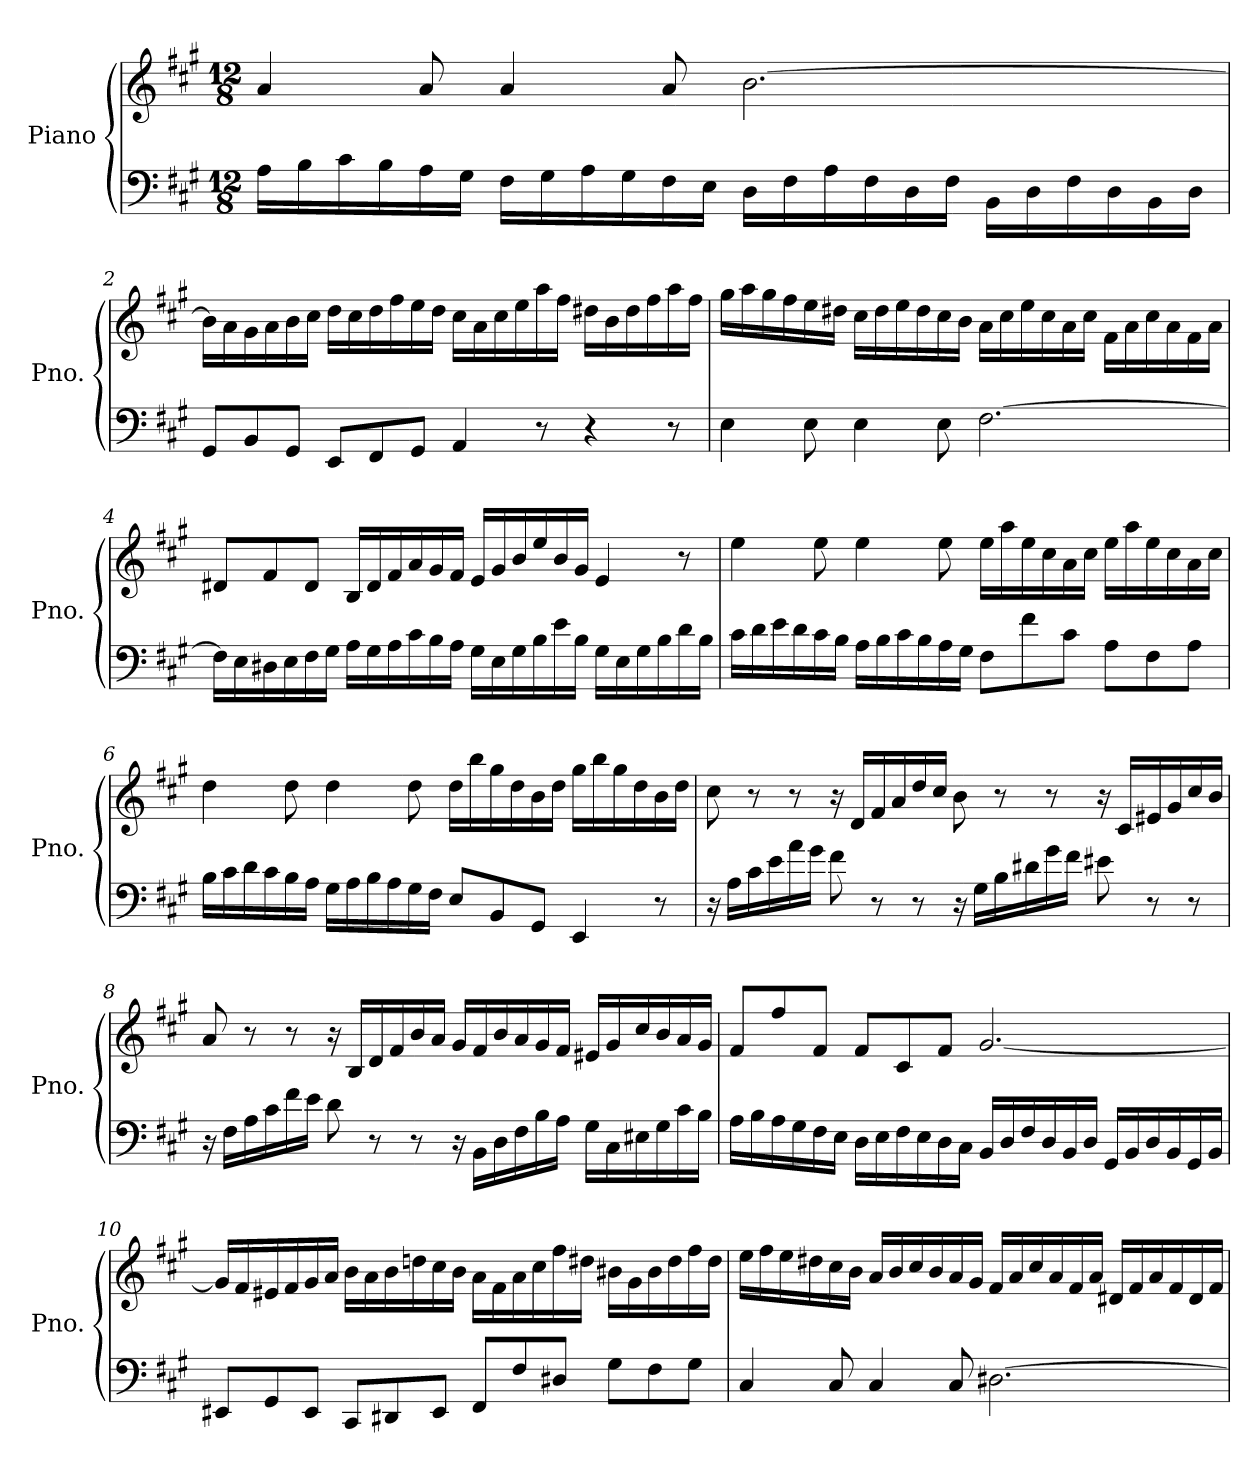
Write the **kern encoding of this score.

**kern	**kern
*part1	*part1
*staff2	*staff1
*I"Piano	*
*I'Pno.	*
*clefF4	*clefG2
*k[f#c#g#]	*k[f#c#g#]
*M12/8	*M12/8
*MM144	*MM144
=1	=1
16A\LL	4a/
16B\	.
16c#\	.
16B\	.
16A\	8a/
16G#\JJ	.
16F#\LL	4a/
16G#\	.
16A\	.
16G#\	.
16F#\	8a/
16E\JJ	.
16D\LL	[2.b\
16F#\	.
16A\	.
16F#\	.
16D\	.
16F#\JJ	.
16BB\LL	.
16D\	.
16F#\	.
16D\	.
16BB\	.
16D\JJ	.
=2	=2
8GG#/L	16b\LL]
.	16a\
8BB/	16g#\
.	16a\
8GG#/J	16b\
.	16cc#\JJ
8EE/L	16dd\LL
.	16cc#\
8FF#/	16dd\
.	16ff#\
8GG#/J	16ee\
.	16dd\JJ
4AA/	16cc#\LL
.	16a\
.	16cc#\
.	16ee\
8r	16aa\
.	16ff#\JJ
4r	16dd#X\LL
.	16b\
.	16dd#\
.	16ff#\
8r	16aa\
.	16ff#\JJ
!!LO:LB:g=z
=3	=3
4E\	16gg#\LL
.	16aa\
.	16gg#\
.	16ff#\
8E\	16ee\
.	16dd#X\JJ
4E\	16cc#\LL
.	16dd#\
.	16ee\
.	16dd#\
8E\	16cc#\
.	16b\JJ
[2.F#\	16a\LL
.	16cc#\
.	16ee\
.	16cc#\
.	16a\
.	16cc#\JJ
.	16f#\LL
.	16a\
.	16cc#\
.	16a\
.	16f#\
.	16a\JJ
=4	=4
16F#\LL]	8d#X/L
16E\	.
16D#X\	8f#/
16E\	.
16F#\	8d#/J
16G#\JJ	.
16A\LL	16B/LL
16G#\	16d#/
16A\	16f#/
16c#\	16a/
16B\	16g#/
16A\JJ	16f#/JJ
16G#\LL	16e/LL
16E\	16g#/
16G#\	16b/
16B\	16ee/
16e\	16b/
16B\JJ	16g#/JJ
16G#\LL	4e/
16E\	.
16G#\	.
16B\	.
16d\	8r
16B\JJ	.
!!LO:LB:g=z
=5	=5
16c#\LL	4ee\
16d\	.
16e\	.
16d\	.
16c#\	8ee\
16B\JJ	.
16A\LL	4ee\
16B\	.
16c#\	.
16B\	.
16A\	8ee\
16G#\JJ	.
8F#\L	16ee\LL
.	16aa\
8f#\	16ee\
.	16cc#\
8c#\J	16a\
.	16cc#\JJ
8A\L	16ee\LL
.	16aa\
8F#\	16ee\
.	16cc#\
8A\J	16a\
.	16cc#\JJ
=6	=6
16B\LL	4dd\
16c#\	.
16d\	.
16c#\	.
16B\	8dd\
16A\JJ	.
16G#\LL	4dd\
16A\	.
16B\	.
16A\	.
16G#\	8dd\
16F#\JJ	.
8E/L	16dd\LL
.	16bb\
8BB/	16gg#\
.	16dd\
8GG#/J	16b\
.	16dd\JJ
4EE/	16gg#\LL
.	16bb\
.	16gg#\
.	16dd\
8r	16b\
.	16dd\JJ
!!LO:LB:g=z
=7	=7
16r	8cc#\
16A\LL	.
16c#\	8r
16e\	.
16a\	8r
16g#\JJ	.
8f#\	16r
.	16d/LL
8r	16f#/
.	16a/
8r	16dd/
.	16cc#/JJ
16r	8b\
16G#\LL	.
16B\	8r
16d#X\	.
16g#\	8r
16f#\JJ	.
8e#X\	16r
.	16c#/LL
8r	16e#X/
.	16g#/
8r	16cc#/
.	16b/JJ
=8	=8
16r	8a/
16F#\LL	.
16A\	8r
16c#\	.
16f#\	8r
16e\JJ	.
8d\	16r
.	16B/LL
8r	16d/
.	16f#/
8r	16b/
.	16a/JJ
16r	16g#/LL
16BB\LL	16f#/
16D\	16b/
16F#\	16a/
16B\	16g#/
16A\JJ	16f#/JJ
16G#\LL	16e#X/LL
16C#\	16g#/
16E#X\	16cc#/
16G#\	16b/
16c#\	16a/
16B\JJ	16g#/JJ
!!LO:LB:g=z
=9	=9
16A\LL	8f#/L
16B\	.
16A\	8ff#/
16G#\	.
16F#\	8f#/J
16E\JJ	.
16D\LL	8f#/L
16E\	.
16F#\	8c#/
16E\	.
16D\	8f#/J
16C#\JJ	.
16BB/LL	[2.g#/
16D/	.
16F#/	.
16D/	.
16BB/	.
16D/JJ	.
16GG#/LL	.
16BB/	.
16D/	.
16BB/	.
16GG#/	.
16BB/JJ	.
=10	=10
8EE#X/L	16g#/LL]
.	16f#/
8GG#/	16e#X/
.	16f#/
8EE#/J	16g#/
.	16a/JJ
8CC#/L	16b\LL
.	16a\
8DD#X/	16b\
.	16ddn\
8EE#/J	16cc#\
.	16b\JJ
8FF#/L	16a\LL
.	16f#\
8F#/	16a\
.	16cc#\
8D#X/J	16ff#\
.	16dd#X\JJ
8G#\L	16b#X\LL
.	16g#\
8F#\	16b#\
.	16dd#\
8G#\J	16ff#\
.	16dd#\JJ
!!LO:LB:g=z
=11	=11
4C#/	16ee\LL
.	16ff#\
.	16ee\
.	16dd#X\
8C#/	16cc#\
.	16b\JJ
4C#/	16a/LL
.	16b/
.	16cc#/
.	16b/
8C#/	16a/
.	16g#/JJ
[2.D#X\	16f#/LL
.	16a/
.	16cc#/
.	16a/
.	16f#/
.	16a/JJ
.	16d#X/LL
.	16f#/
.	16a/
.	16f#/
.	16d#/
.	16f#/JJ
=	=
*-	*-
